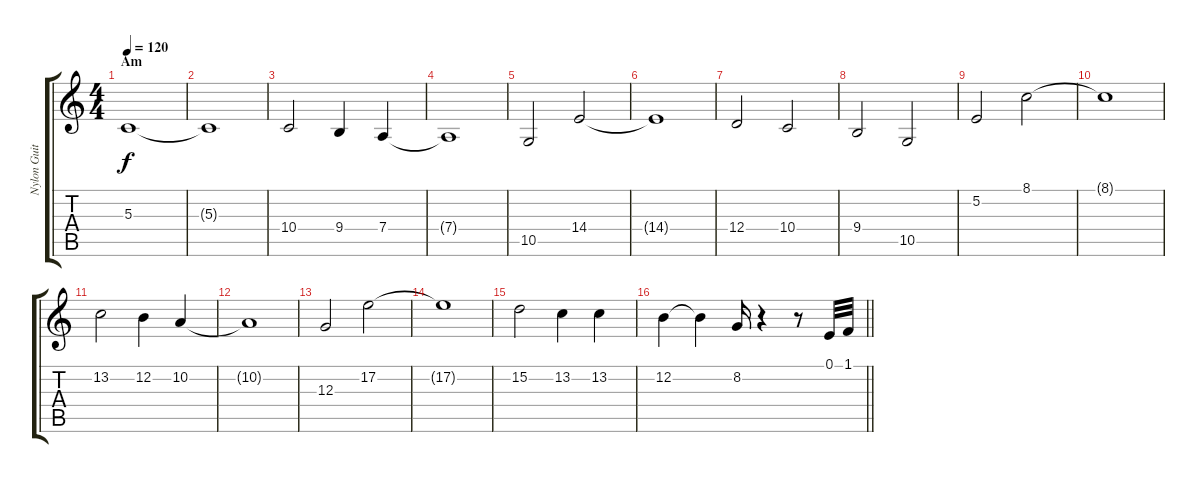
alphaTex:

\track ("Nylon Guitar" "Nylon Guit") {instrument stringensemble1}
\staff {score tabs}
\tuning (E4 B3 G3 D3 A2 E2) {hide}
\ts (4 4)
\section ("" "Am")
\tempo 120
\clef g2
\ks aminor
5.3.1{dy f volume 12} |
5.3{t}.1 |
10.4.2 9.4.4 7.4.4 |
7.4{t}.1 |
10.5.2 14.4.2 |
14.4{t}.1 |
12.4.2 10.4.2 |
9.4.2 10.5.2 |
5.2.2 8.1.2 |
8.1{t}.1 |
13.2.2 12.2.4 10.2.4 |
10.2{t}.1 |
12.3.2 17.2.2 |
17.2{t}.1 |
15.2.2 13.2.4 13.2.4 |
\barLineRight lightlight
12.2.4 12.2{t}.4 8.2.16 r.4 r.8 0.1.32 1.1.32
